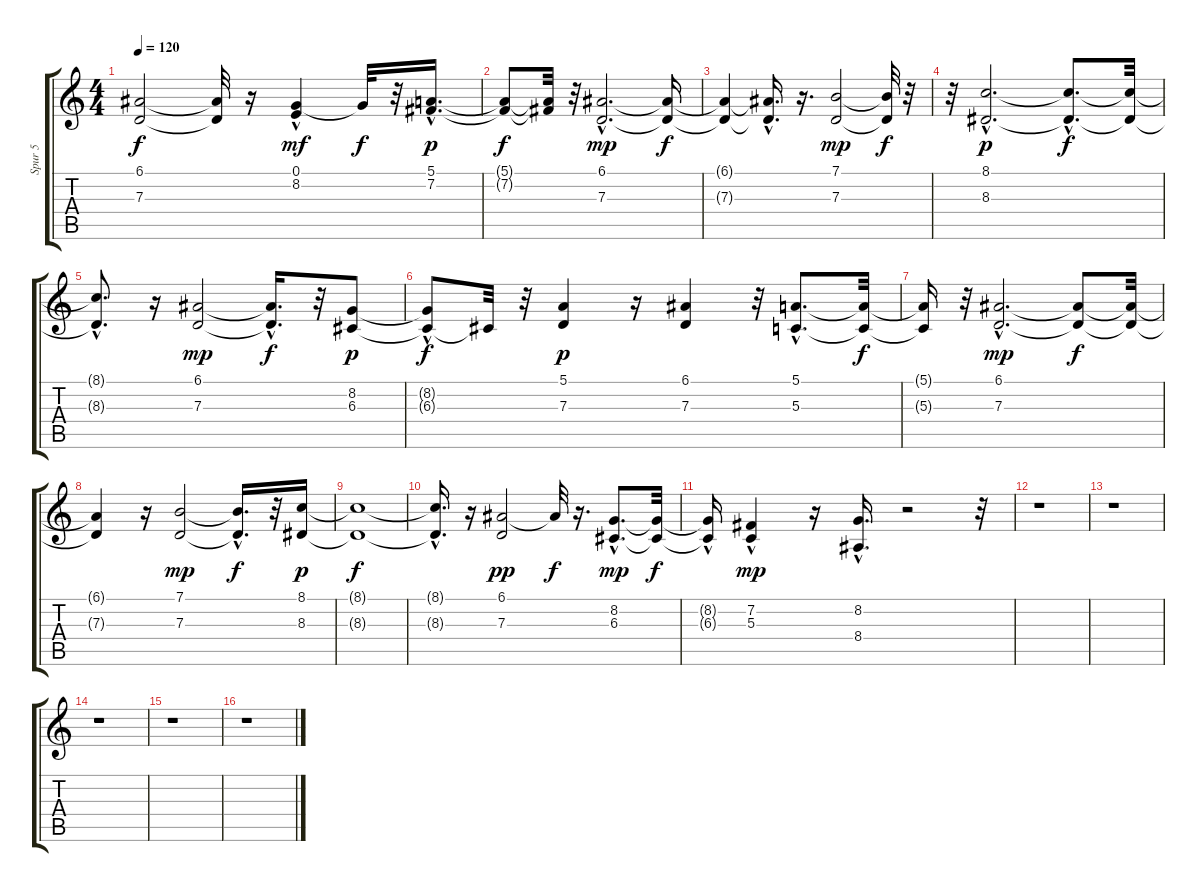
\track ("Spur 5" "Spur 5") {instrument choiraahs}
\staff {score tabs}
\tuning (E4 B3 G3 D3 A2 E2) {hide}
\ts (4 4)
\tempo 120
\clef g2
\ks c
(6.1{t} 7.3{t}).2{dy f} (6.1{t} 7.3{t}).32 r.16 (0.1{hac} 8.2).4{dy mf} 8.2{t}.32{dy f} r.32 (5.1{hac} 7.2{hac}).16{d dy p} |
(5.1{t} 7.2{t}).8{dy f} (5.1{t} 7.2{t}).32 r.32 (6.1{hac} 7.3{hac}).2{d dy mp} (6.1{t} 7.3{t}).16{dy f} |
(6.1{t} 7.3{t}).4 (6.1{t} 7.3{hac t}).16{d} r.16{d} (7.1 7.3).2{dy mp} (7.1{t} 7.3{t}).32{dy f} r.32 |
r.32 (8.1{hac} 8.3{hac}).2{d dy p} (8.1{hac t} 8.3{hac t}).8{d dy f} (8.1{t} 8.3{t}).32 |
(8.1{hac t} 8.3{hac t}).8{d} r.16 (6.1 7.3).2{dy mp} (6.1{hac t} 7.3{t}).16{d dy f} r.32 (8.2 6.3).8{dy p} |
(8.2{hac t} 6.3{t}).8{dy f} 6.3{t}.32 r.32 (5.1 7.3).4{dy p} r.16 (6.1 7.3).4 r.32 (5.1{hac} 5.3{hac}).8{d} (5.1{t} 5.3{t}).32{dy f} |
(5.1{t} 5.3{t}).16 r.32 (6.1{hac} 7.3{hac}).2{d dy mp} (6.1{t} 7.3{t}).8{dy f} (6.1{t} 7.3{t}).32 |
(6.1{t} 7.3{t}).4 r.16 (7.1 7.3).2{dy mp} (7.1{hac t} 7.3{t}).16{d dy f} r.32 (8.1 8.3).16{dy p} |
(8.1{t} 8.3{t}).1{dy f} |
(8.1{hac t} 8.3{hac t}).16{d} r.16 (6.1 7.3).2{dy pp} 6.1{t}.32{dy f} r.16{d} (8.2{hac} 6.3{hac}).8{d dy mp} (8.2{t} 6.3{t}).32{dy f} |
(8.2{hac t} 6.3{t}).16 (7.2 5.3{hac}).4{dy mp} r.16 (8.2 8.4{hac}).16{d} r.2 r.32 |
r.1 |
r.1 |
r.1 |
r.1 |
r.1
